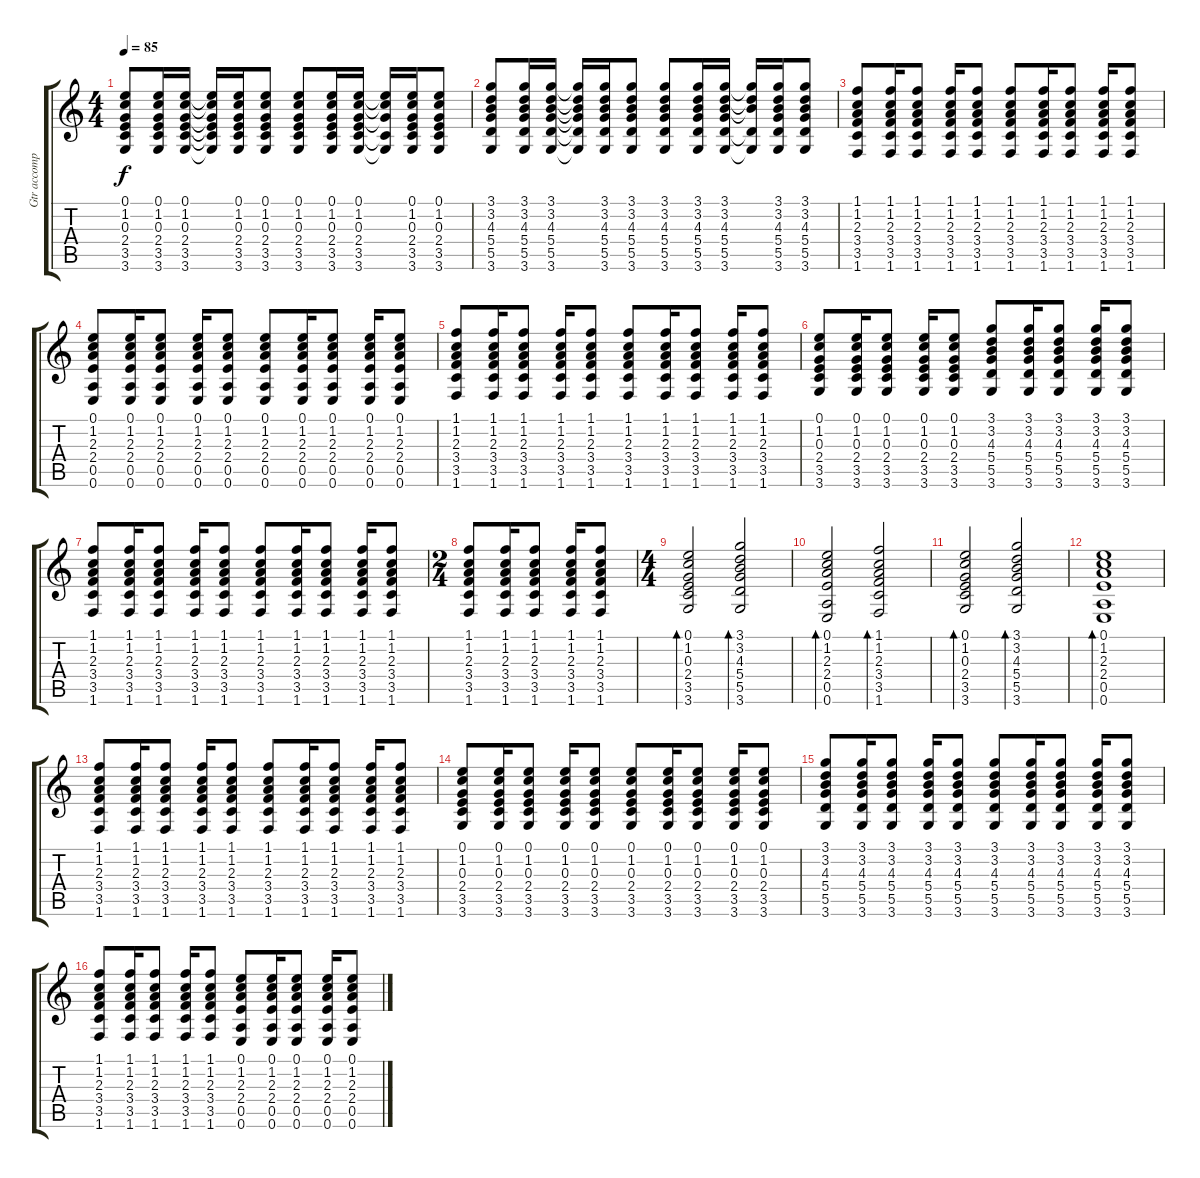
\track ("Gtr accomp" "Gtr accomp") {instrument acousticguitarnylon}
\staff {score tabs}
\tuning (E4 B3 G3 D3 A2 E2) {hide}
\ts (4 4)
\tempo 85
\clef g2
\ks c
(0.1 1.2 0.3 2.4 3.5 3.6).8{dy f} (0.1 1.2 0.3 2.4 3.5 3.6).16 (0.1 1.2 0.3 2.4 3.5 3.6).16 (0.1{t} 1.2{t} 0.3{t} 2.4{t} 3.5{t} 3.6{t}).16 (0.1 1.2 0.3 2.4 3.5 3.6).16 (0.1 1.2 0.3 2.4 3.5 3.6).8 (0.1 1.2 0.3 2.4 3.5 3.6).8 (0.1 1.2 0.3 2.4 3.5 3.6).16 (0.1 1.2 0.3 2.4 3.5 3.6).16 (0.1{t} 1.2{t} 0.3{t} 3.5{t} 3.6{t}).16 (0.1 1.2 0.3 2.4 3.5 3.6).16 (0.1 1.2 0.3 2.4 3.5 3.6).8 |
(3.1 3.2 4.3 5.4 5.5 3.6).8 (3.1 3.2 4.3 5.4 5.5 3.6).16 (3.1 3.2 4.3 5.4 5.5 3.6).16 (3.1{t} 3.2{t} 4.3{t} 5.4{t} 5.5{t} 3.6{t}).16 (3.1 3.2 4.3 5.4 5.5 3.6).16 (3.1 3.2 4.3 5.4 5.5 3.6).8 (3.1 3.2 4.3 5.4 5.5 3.6).8 (3.1 3.2 4.3 5.4 5.5 3.6).16 (3.1 3.2 4.3 5.4 5.5 3.6).16 (3.1{t} 3.2{t} 4.3{t} 5.5{t} 3.6{t}).16 (3.1 3.2 4.3 5.4 5.5 3.6).16 (3.1 3.2 4.3 5.4 5.5 3.6).8 |
(1.1 1.2 2.3 3.4 3.5 1.6).8 (1.1 1.2 2.3 3.4 3.5 1.6).16 (1.1 1.2 2.3 3.4 3.5 1.6).8 (1.1 1.2 2.3 3.4 3.5 1.6).16 (1.1 1.2 2.3 3.4 3.5 1.6).8 (1.1 1.2 2.3 3.4 3.5 1.6).8 (1.1 1.2 2.3 3.4 3.5 1.6).16 (1.1 1.2 2.3 3.4 3.5 1.6).8 (1.1 1.2 2.3 3.4 3.5 1.6).16 (1.1 1.2 2.3 3.4 3.5 1.6).8 |
(0.1 1.2 2.3 2.4 0.5 0.6).8 (0.1 1.2 2.3 2.4 0.5 0.6).16 (0.1 1.2 2.3 2.4 0.5 0.6).8 (0.1 1.2 2.3 2.4 0.5 0.6).16 (0.1 1.2 2.3 2.4 0.5 0.6).8 (0.1 1.2 2.3 2.4 0.5 0.6).8 (0.1 1.2 2.3 2.4 0.5 0.6).16 (0.1 1.2 2.3 2.4 0.5 0.6).8 (0.1 1.2 2.3 2.4 0.5 0.6).16 (0.1 1.2 2.3 2.4 0.5 0.6).8 |
(1.1 1.2 2.3 3.4 3.5 1.6).8 (1.1 1.2 2.3 3.4 3.5 1.6).16 (1.1 1.2 2.3 3.4 3.5 1.6).8 (1.1 1.2 2.3 3.4 3.5 1.6).16 (1.1 1.2 2.3 3.4 3.5 1.6).8 (1.1 1.2 2.3 3.4 3.5 1.6).8 (1.1 1.2 2.3 3.4 3.5 1.6).16 (1.1 1.2 2.3 3.4 3.5 1.6).8 (1.1 1.2 2.3 3.4 3.5 1.6).16 (1.1 1.2 2.3 3.4 3.5 1.6).8 |
(0.1 1.2 0.3 2.4 3.5 3.6).8 (0.1 1.2 0.3 2.4 3.5 3.6).16 (0.1 1.2 0.3 2.4 3.5 3.6).8 (0.1 1.2 0.3 2.4 3.5 3.6).16 (0.1 1.2 0.3 2.4 3.5 3.6).8 (3.1 3.2 4.3 5.4 5.5 3.6).8 (3.1 3.2 4.3 5.4 5.5 3.6).16 (3.1 3.2 4.3 5.4 5.5 3.6).8 (3.1 3.2 4.3 5.4 5.5 3.6).16 (3.1 3.2 4.3 5.4 5.5 3.6).8 |
(1.1 1.2 2.3 3.4 3.5 1.6).8 (1.1 1.2 2.3 3.4 3.5 1.6).16 (1.1 1.2 2.3 3.4 3.5 1.6).8 (1.1 1.2 2.3 3.4 3.5 1.6).16 (1.1 1.2 2.3 3.4 3.5 1.6).8 (1.1 1.2 2.3 3.4 3.5 1.6).8 (1.1 1.2 2.3 3.4 3.5 1.6).16 (1.1 1.2 2.3 3.4 3.5 1.6).8 (1.1 1.2 2.3 3.4 3.5 1.6).16 (1.1 1.2 2.3 3.4 3.5 1.6).8 |
\ts (2 4)
(1.1 1.2 2.3 3.4 3.5 1.6).8 (1.1 1.2 2.3 3.4 3.5 1.6).16 (1.1 1.2 2.3 3.4 3.5 1.6).8 (1.1 1.2 2.3 3.4 3.5 1.6).16 (1.1 1.2 2.3 3.4 3.5 1.6).8 |
\ts (4 4)
(0.1 1.2 0.3 2.4 3.5 3.6).2{bd 120} (3.1 3.2 4.3 5.4 5.5 3.6).2{bd 120} |
(0.1 1.2 2.3 2.4 0.5 0.6).2{bd 120} (1.1 1.2 2.3 3.4 3.5 1.6).2{bd 120} |
(0.1 1.2 0.3 2.4 3.5 3.6).2{bd 120} (3.1 3.2 4.3 5.4 5.5 3.6).2{bd 120} |
(0.1 1.2 2.3 2.4 0.5 0.6).1{bd 120} |
(1.1 1.2 2.3 3.4 3.5 1.6).8 (1.1 1.2 2.3 3.4 3.5 1.6).16 (1.1 1.2 2.3 3.4 3.5 1.6).8 (1.1 1.2 2.3 3.4 3.5 1.6).16 (1.1 1.2 2.3 3.4 3.5 1.6).8 (1.1 1.2 2.3 3.4 3.5 1.6).8 (1.1 1.2 2.3 3.4 3.5 1.6).16 (1.1 1.2 2.3 3.4 3.5 1.6).8 (1.1 1.2 2.3 3.4 3.5 1.6).16 (1.1 1.2 2.3 3.4 3.5 1.6).8 |
(0.1 1.2 0.3 2.4 3.5 3.6).8 (0.1 1.2 0.3 2.4 3.5 3.6).16 (0.1 1.2 0.3 2.4 3.5 3.6).8 (0.1 1.2 0.3 2.4 3.5 3.6).16 (0.1 1.2 0.3 2.4 3.5 3.6).8 (0.1 1.2 0.3 2.4 3.5 3.6).8 (0.1 1.2 0.3 2.4 3.5 3.6).16 (0.1 1.2 0.3 2.4 3.5 3.6).8 (0.1 1.2 0.3 2.4 3.5 3.6).16 (0.1 1.2 0.3 2.4 3.5 3.6).8 |
(3.1 3.2 4.3 5.4 5.5 3.6).8 (3.1 3.2 4.3 5.4 5.5 3.6).16 (3.1 3.2 4.3 5.4 5.5 3.6).8 (3.1 3.2 4.3 5.4 5.5 3.6).16 (3.1 3.2 4.3 5.4 5.5 3.6).8 (3.1 3.2 4.3 5.4 5.5 3.6).8 (3.1 3.2 4.3 5.4 5.5 3.6).16 (3.1 3.2 4.3 5.4 5.5 3.6).8 (3.1 3.2 4.3 5.4 5.5 3.6).16 (3.1 3.2 4.3 5.4 5.5 3.6).8 |
(1.1 1.2 2.3 3.4 3.5 1.6).8 (1.1 1.2 2.3 3.4 3.5 1.6).16 (1.1 1.2 2.3 3.4 3.5 1.6).8 (1.1 1.2 2.3 3.4 3.5 1.6).16 (1.1 1.2 2.3 3.4 3.5 1.6).8 (0.1 1.2 2.3 2.4 0.5 0.6).8 (0.1 1.2 2.3 2.4 0.5 0.6).16 (0.1 1.2 2.3 2.4 0.5 0.6).8 (0.1 1.2 2.3 2.4 0.5 0.6).16 (0.1 1.2 2.3 2.4 0.5 0.6).8
